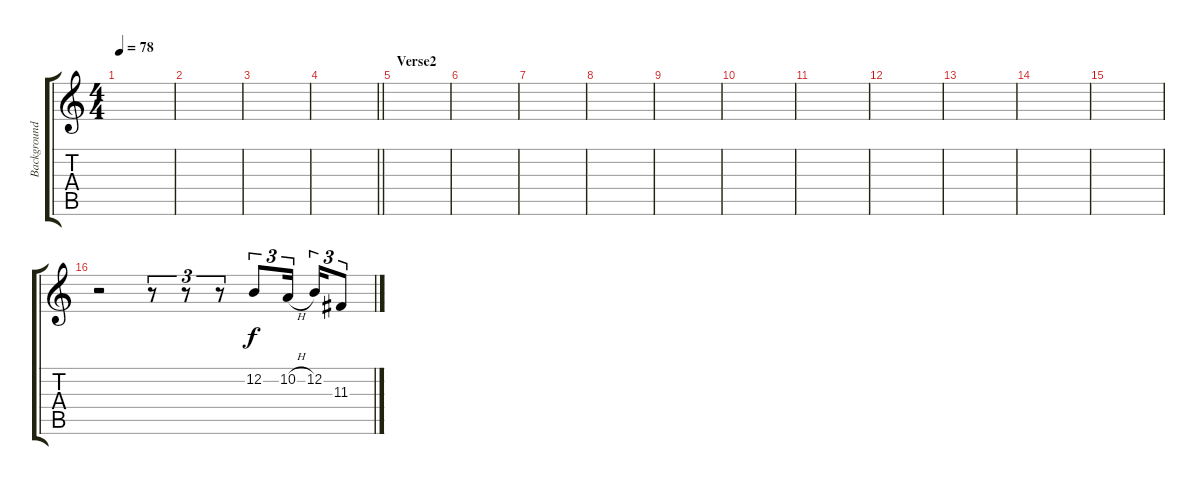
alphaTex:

\track ("Background" "Background") {instrument choiraahs}
\staff {score tabs}
\tuning (E4 B3 G3 D3 A2 E2) {hide}
\ts (4 4)
\tempo 78
\clef g2
\ks c
|
|
|
\barLineRight lightlight
|
\section ("" "Verse2")
|
|
|
|
|
|
|
|
|
|
|
r.2{volume 11 balance 6 instrument distortionguitar} r.8{tu (3 2)} r.8{tu (3 2)} r.8{tu (3 2)} 12.2.8{tu (3 2)} 10.2{h}.16{tu (3 2)} 12.2.16{tu (3 2)} 11.3.8{tu (3 2)}
